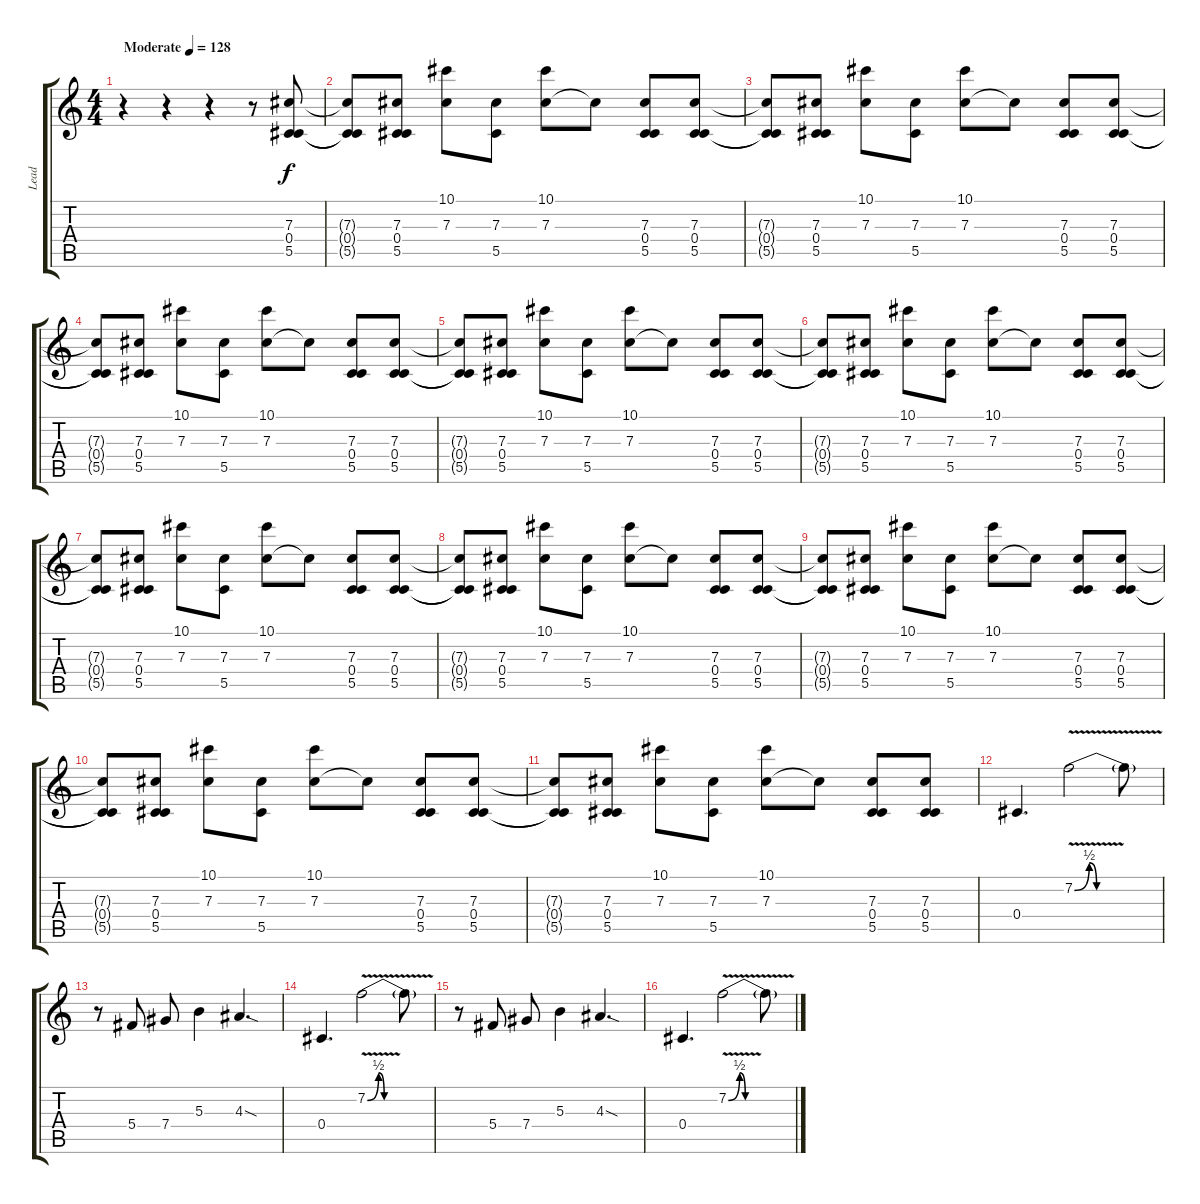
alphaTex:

\track ("Lead" "Lead") {instrument overdrivenguitar}
\staff {score tabs}
\tuning (Eb4 Bb3 Gb3 Db3 Ab2 Eb2) {hide}
\ts (4 4)
\tempo (128 "Moderate")
\clef g2
\ks c
r.4{dy f instrument overdrivenguitar} r.4 r.4 r.8 (7.3 0.4 5.5).8 |
(7.3{t} 0.4{t} 5.5{t}).8 (7.3 0.4 5.5).8 (10.1 7.3).8 (7.3 5.5).8 (10.1 7.3).8 7.3{t}.8 (7.3 0.4 5.5).8 (7.3 0.4 5.5).8 |
(7.3{t} 0.4{t} 5.5{t}).8 (7.3 0.4 5.5).8 (10.1 7.3).8 (7.3 5.5).8 (10.1 7.3).8 7.3{t}.8 (7.3 0.4 5.5).8 (7.3 0.4 5.5).8 |
(7.3{t} 0.4{t} 5.5{t}).8 (7.3 0.4 5.5).8 (10.1 7.3).8 (7.3 5.5).8 (10.1 7.3).8 7.3{t}.8 (7.3 0.4 5.5).8 (7.3 0.4 5.5).8 |
(7.3{t} 0.4{t} 5.5{t}).8 (7.3 0.4 5.5).8 (10.1 7.3).8 (7.3 5.5).8 (10.1 7.3).8 7.3{t}.8 (7.3 0.4 5.5).8 (7.3 0.4 5.5).8 |
(7.3{t} 0.4{t} 5.5{t}).8 (7.3 0.4 5.5).8 (10.1 7.3).8 (7.3 5.5).8 (10.1 7.3).8 7.3{t}.8 (7.3 0.4 5.5).8 (7.3 0.4 5.5).8 |
(7.3{t} 0.4{t} 5.5{t}).8 (7.3 0.4 5.5).8 (10.1 7.3).8 (7.3 5.5).8 (10.1 7.3).8 7.3{t}.8 (7.3 0.4 5.5).8 (7.3 0.4 5.5).8 |
(7.3{t} 0.4{t} 5.5{t}).8 (7.3 0.4 5.5).8 (10.1 7.3).8 (7.3 5.5).8 (10.1 7.3).8 7.3{t}.8 (7.3 0.4 5.5).8 (7.3 0.4 5.5).8 |
(7.3{t} 0.4{t} 5.5{t}).8 (7.3 0.4 5.5).8 (10.1 7.3).8 (7.3 5.5).8 (10.1 7.3).8 7.3{t}.8 (7.3 0.4 5.5).8 (7.3 0.4 5.5).8 |
(7.3{t} 0.4{t} 5.5{t}).8 (7.3 0.4 5.5).8 (10.1 7.3).8 (7.3 5.5).8 (10.1 7.3).8 7.3{t}.8 (7.3 0.4 5.5).8 (7.3 0.4 5.5).8 |
(7.3{t} 0.4{t} 5.5{t}).8 (7.3 0.4 5.5).8 (10.1 7.3).8 (7.3 5.5).8 (10.1 7.3).8 7.3{t}.8 (7.3 0.4 5.5).8 (7.3 0.4 5.5).8 |
0.4.4{d} 7.2{be (custom 0 0 10 2 15 0 29 0 41 0 60 0) v}.2 7.2{t}.8 |
r.8 5.4.8 7.4.8 5.3.4 4.3{sod}.4{d} |
0.4.4{d} 7.2{be (custom 0 0 10 2 15 0 29 0 41 0 60 0) v}.2 7.2{t}.8 |
r.8 5.4.8 7.4.8 5.3.4 4.3{sod}.4{d} |
0.4.4{d} 7.2{be (custom 0 0 10 2 15 0 29 0 41 0 60 0) v}.2 7.2{t}.8
